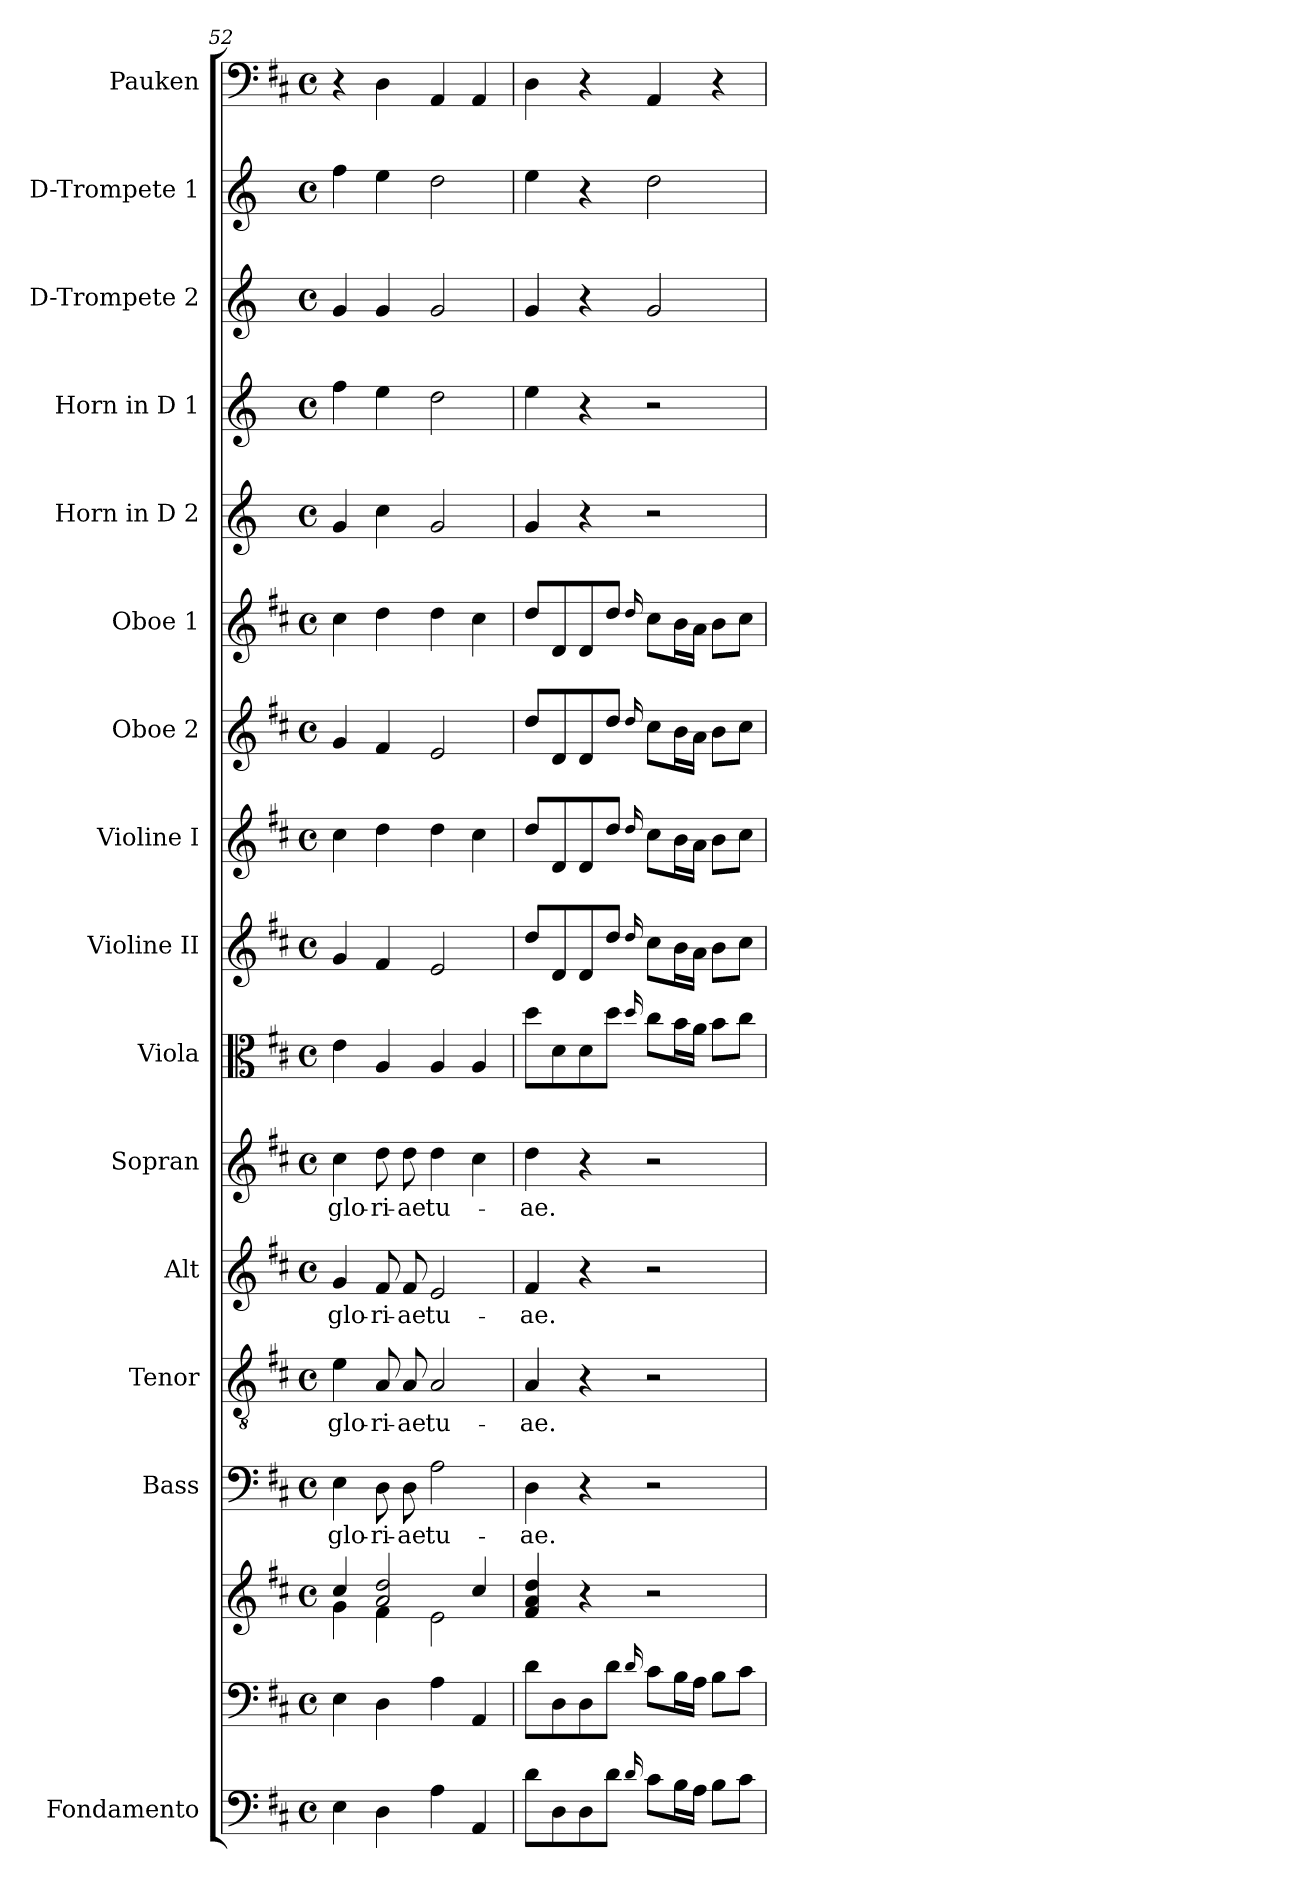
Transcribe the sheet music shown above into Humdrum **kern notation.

**kern	**kern	**kern	**kern	**text	**kern	**text	**kern	**text	**kern	**text	**kern	**kern	**kern	**kern	**kern	**kern	**kern	**kern	**kern	**kern
*part16	*part15	*part15	*part14	*part14	*part13	*part13	*part12	*part12	*part11	*part11	*part10	*part9	*part8	*part7	*part6	*part5	*part4	*part3	*part2	*part1
*staff17	*staff16	*staff15	*staff14	*staff14	*staff13	*staff13	*staff12	*staff12	*staff11	*staff11	*staff10	*staff9	*staff8	*staff7	*staff6	*staff5	*staff4	*staff3	*staff2	*staff1
*I"Fondamento	*	*	*I"Bass	*	*I"Tenor	*	*I"Alt	*	*I"Sopran	*	*I"Viola	*I"Violine II	*I"Violine I	*I"Oboe 2	*I"Oboe 1	*I"Horn in D 2	*I"Horn in D 1	*I"D-Trompete 2	*I"D-Trompete 1	*I"Pauken
*I'F.	*	*	*I'B.	*	*I'T.	*	*I'A.	*	*I'S.	*	*I'Vla.	*I'Vl. II	*I'Vl. I	*I'Ob. 2	*I'Ob. 1	*	*	*I'D Trp. 2	*I'D Trp. 1	*I'Pk.
*clefF4	*clefF4	*clefG2	*clefF4	*	*clefGv2	*	*clefG2	*	*clefG2	*	*clefC3	*clefG2	*clefG2	*clefG2	*clefG2	*clefG2	*clefG2	*clefG2	*clefG2	*clefF4
*ITrd7c12	*	*	*	*	*	*	*	*	*	*	*	*	*	*	*	*ITrd6c10	*ITrd6c10	*ITrd-1c-2	*ITrd-1c-2	*
*k[f#c#]	*k[f#c#]	*k[f#c#]	*k[f#c#]	*	*k[f#c#]	*	*k[f#c#]	*	*k[f#c#]	*	*k[f#c#]	*k[f#c#]	*k[f#c#]	*k[f#c#]	*k[f#c#]	*k[f#c#]	*k[f#c#]	*k[f#c#]	*k[f#c#]	*k[f#c#]
*D:	*D:	*D:	*D:	*	*D:	*	*D:	*	*D:	*	*D:	*D:	*D:	*D:	*D:	*D:	*D:	*D:	*D:	*D:
*M4/4	*M4/4	*M4/4	*M4/4	*	*M4/4	*	*M4/4	*	*M4/4	*	*M4/4	*M4/4	*M4/4	*M4/4	*M4/4	*M4/4	*M4/4	*M4/4	*M4/4	*M4/4
*met(c)	*met(c)	*met(c)	*met(c)	*	*met(c)	*	*met(c)	*	*met(c)	*	*met(c)	*met(c)	*met(c)	*met(c)	*met(c)	*met(c)	*met(c)	*met(c)	*met(c)	*met(c)
=52	=52	=52	=52	=52	=52	=52	=52	=52	=52	=52	=52	=52	=52	=52	=52	=52	=52	=52	=52	=52
*	*	*^	*	*	*	*	*	*	*	*	*	*	*	*	*	*	*	*	*	*
!	!	!	!	!	!LO:LY:b	!	!LO:LY:b	!	!LO:LY:b	!	!LO:LY:b	!	!	!	!	!	!	!	!	!	!
4EE\	4E\	4cc#/	4g\	4E\	glo-	4e\	glo-	4g/	glo-	4cc#\	glo-	4e\	4g/	4cc#\	4g/	4cc#\	4A/	4g\	4a/	4gg\	4r
!	!	!	!	!	!LO:LY:b	!	!LO:LY:b	!	!LO:LY:b	!	!LO:LY:b	!	!	!	!	!	!	!	!	!	!
4DD\	4D\	2a/ 2dd/	4f#\	8D\	-ri-	8A/	-ri-	8f#/	-ri-	8dd\	-ri-	4A/	4f#/	4dd\	4f#/	4dd\	4d\	4f#\	4a/	4ff#\	4D\
!	!	!	!	!	!LO:LY:b	!	!LO:LY:b	!	!LO:LY:b	!	!LO:LY:b	!	!	!	!	!	!	!	!	!	!
.	.	.	.	8D\	-ae	8A/	-ae	8f#/	-ae	8dd\	-ae	.	.	.	.	.	.	.	.	.	.
!	!	!	!	!	!LO:LY:b	!	!LO:LY:b	!	!LO:LY:b	!	!LO:LY:b	!	!	!	!	!	!	!	!	!	!
4AA\	4A\	.	2e\	2A\	tu-	2A/	tu-	2e/	tu-	4dd\	tu-	4A/	2e/	4dd\	2e/	4dd\	2A/	2e\	2a/	2ee\	4AA/
4AAA/	4AA/	4cc#/	.	.	.	.	.	.	.	4cc#\	.	4A/	.	4cc#\	.	4cc#\	.	.	.	.	4AA/
*	*	*v	*v	*	*	*	*	*	*	*	*	*	*	*	*	*	*	*	*	*	*
=53	=53	=53	=53	=53	=53	=53	=53	=53	=53	=53	=53	=53	=53	=53	=53	=53	=53	=53	=53	=53
!	!	!	!	!LO:LY:b	!	!LO:LY:b	!	!LO:LY:b	!	!LO:LY:b	!	!	!	!	!	!	!	!	!	!
8D\L	8d\L	4f#/ 4a/ 4dd/	4D\	-ae.	4A/	-ae.	4f#/	-ae.	4dd\	-ae.	8dd\L	8dd/L	8dd/L	8dd/L	8dd/L	4A/	4f#\	4a/	4ff#\	4D\
8DD\	8D\	.	.	.	.	.	.	.	.	.	8d\	8d/	8d/	8d/	8d/	.	.	.	.	.
8DD\	8D\	4r	4r	.	4r	.	4r	.	4r	.	8d\	8d/	8d/	8d/	8d/	4r	4r	4r	4r	4r
8D\J	8d\J	.	.	.	.	.	.	.	.	.	8dd\J	8dd/J	8dd/J	8dd/J	8dd/J	.	.	.	.	.
16qqD/	16qqd/	.	.	.	.	.	.	.	.	.	16qqdd/	16qqdd/	16qqdd/	16qqdd/	16qqdd/	.	.	.	.	.
8C#\L	8c#\L	2r	2r	.	2r	.	2r	.	2r	.	8cc#\L	8cc#\L	8cc#\L	8cc#\L	8cc#\L	2r	2r	2a/	2ee\	4AA/
16BB\L	16B\L	.	.	.	.	.	.	.	.	.	16b\L	16b\L	16b\L	16b\L	16b\L	.	.	.	.	.
16AA\JJ	16A\JJ	.	.	.	.	.	.	.	.	.	16a\JJ	16a\JJ	16a\JJ	16a\JJ	16a\JJ	.	.	.	.	.
8BB\L	8B\L	.	.	.	.	.	.	.	.	.	8b\L	8b\L	8b\L	8b\L	8b\L	.	.	.	.	4r
8C#\J	8c#\J	.	.	.	.	.	.	.	.	.	8cc#\J	8cc#\J	8cc#\J	8cc#\J	8cc#\J	.	.	.	.	.
=	=	=	=	=	=	=	=	=	=	=	=	=	=	=	=	=	=	=	=	=
*-	*-	*-	*-	*-	*-	*-	*-	*-	*-	*-	*-	*-	*-	*-	*-	*-	*-	*-	*-	*-
